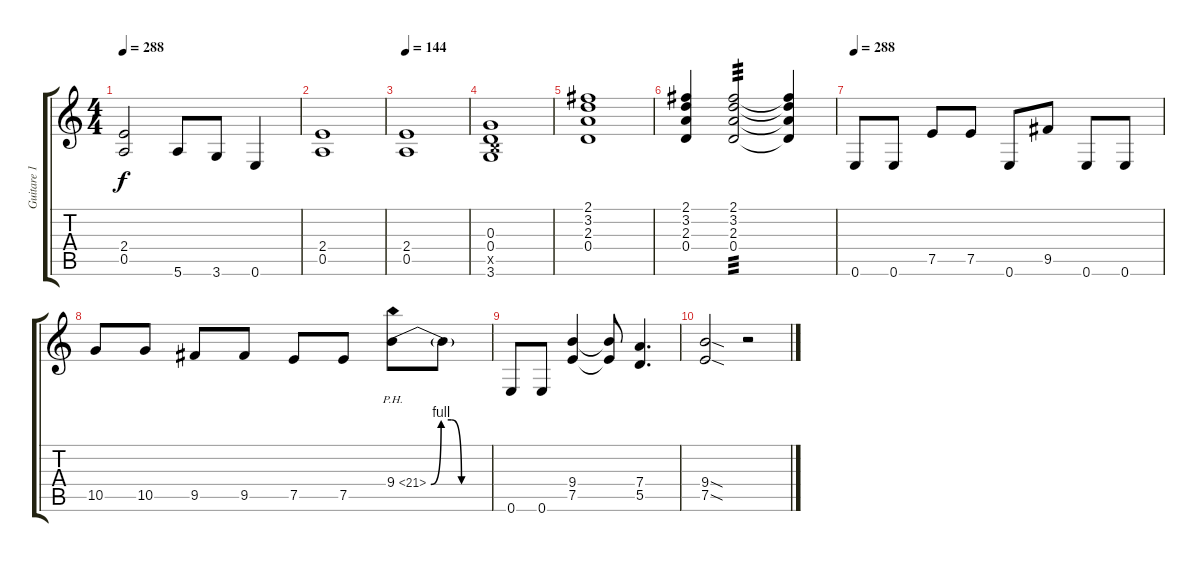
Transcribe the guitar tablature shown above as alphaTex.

\track ("Guitare 1" "Guitare 1") {instrument distortionguitar}
\staff {score tabs}
\tuning (E4 B3 G3 D3 A2 E2) {hide}
\ts (4 4)
\tempo 288
\clef g2
\ks c
(2.4 0.5).2{dy f} 5.6.8 3.6.8 0.6.4 |
(2.4 0.5).1 |
\tempo 144
(2.4 0.5).1 |
(0.3 0.4 2.5{x} 3.6).1 |
(2.1 3.2 2.3 0.4).1 |
(2.1 3.2 2.3 0.4).4 (2.1 3.2 2.3 0.4).2{tp 3} (2.1{t} 3.2{t} 2.3{t} 0.4{t}).4 |
\tempo 288
0.6.8 0.6.8 7.5.8 7.5.8 0.6.8 9.5.8 0.6.8 0.6.8 |
10.5.8 10.5.8 9.5.8 9.5.8 7.5.8 7.5.8 9.4{be (custom 0 0 10 4 20 4 30 0 60 0) ph 12}.8 9.4{t}.8 |
0.6.8 0.6.8 (9.4 7.5).4 (9.4{t} 7.5{t}).8 (7.4 5.5).4{d} |
(9.4{sod} 7.5{sod}).2 r.2
